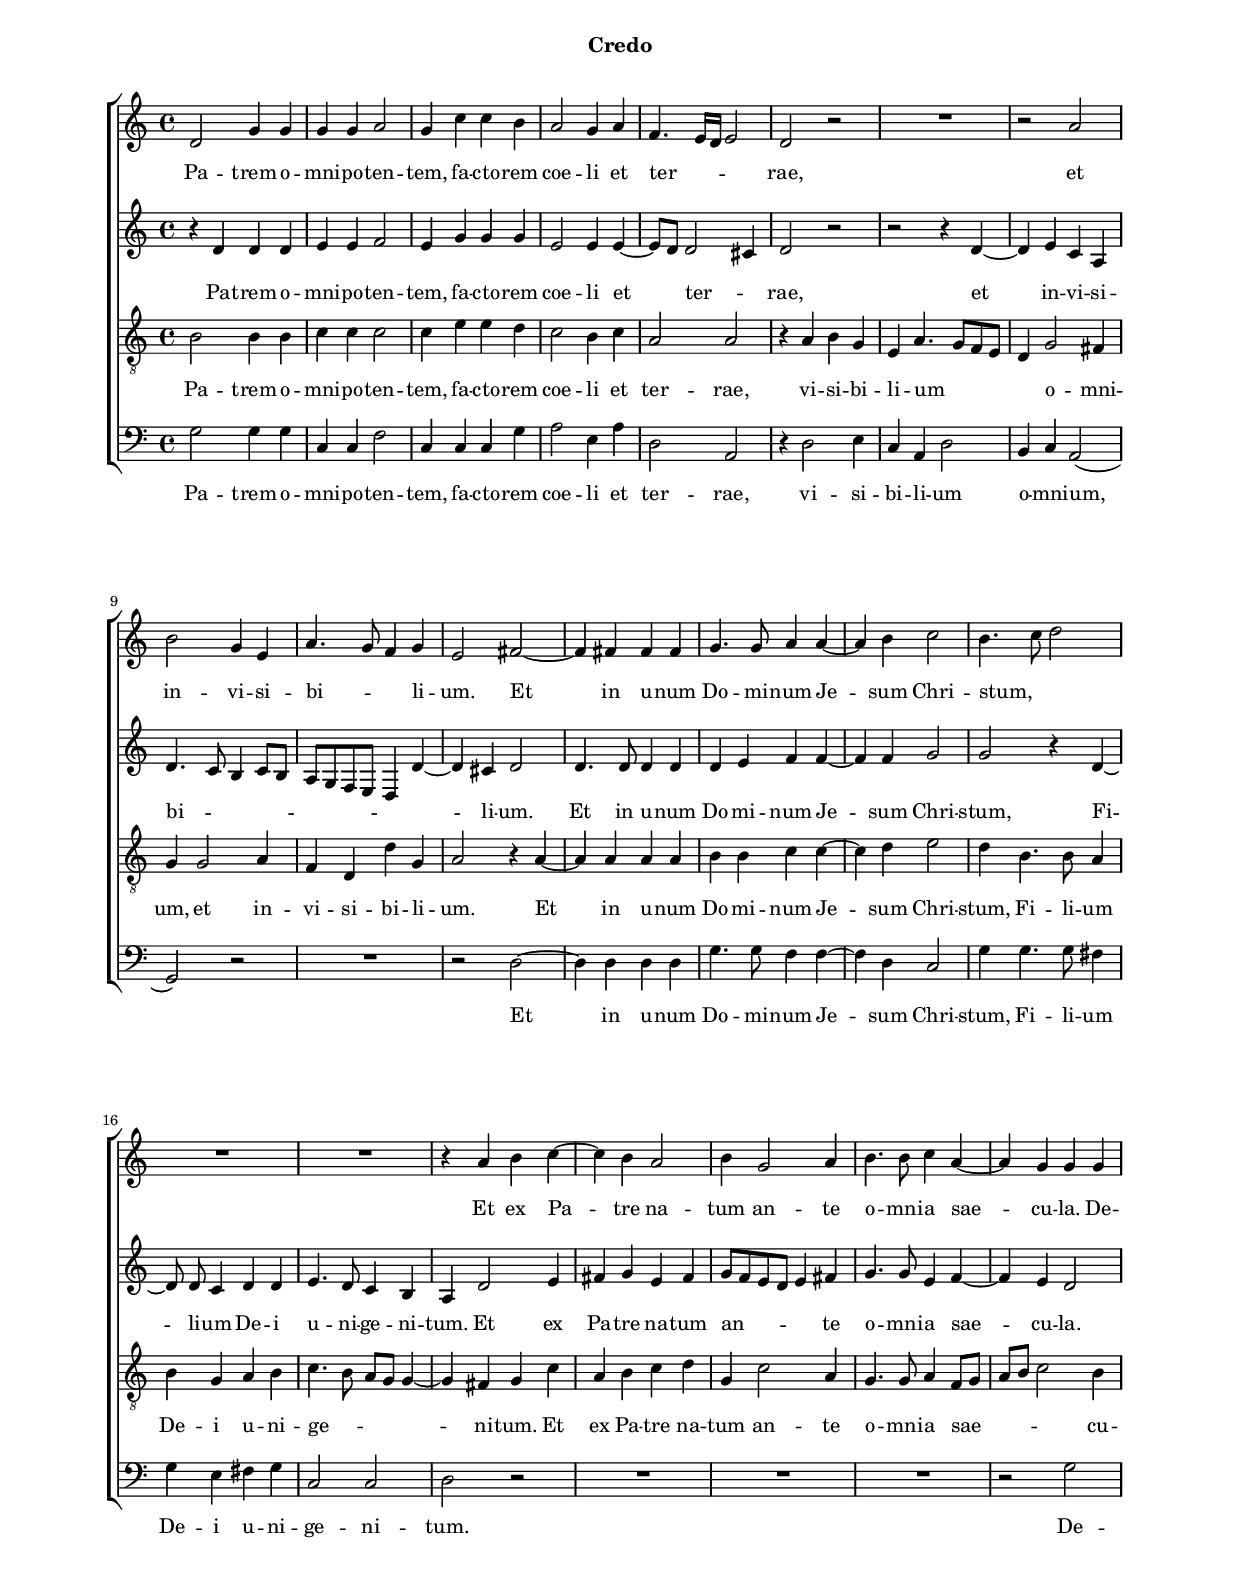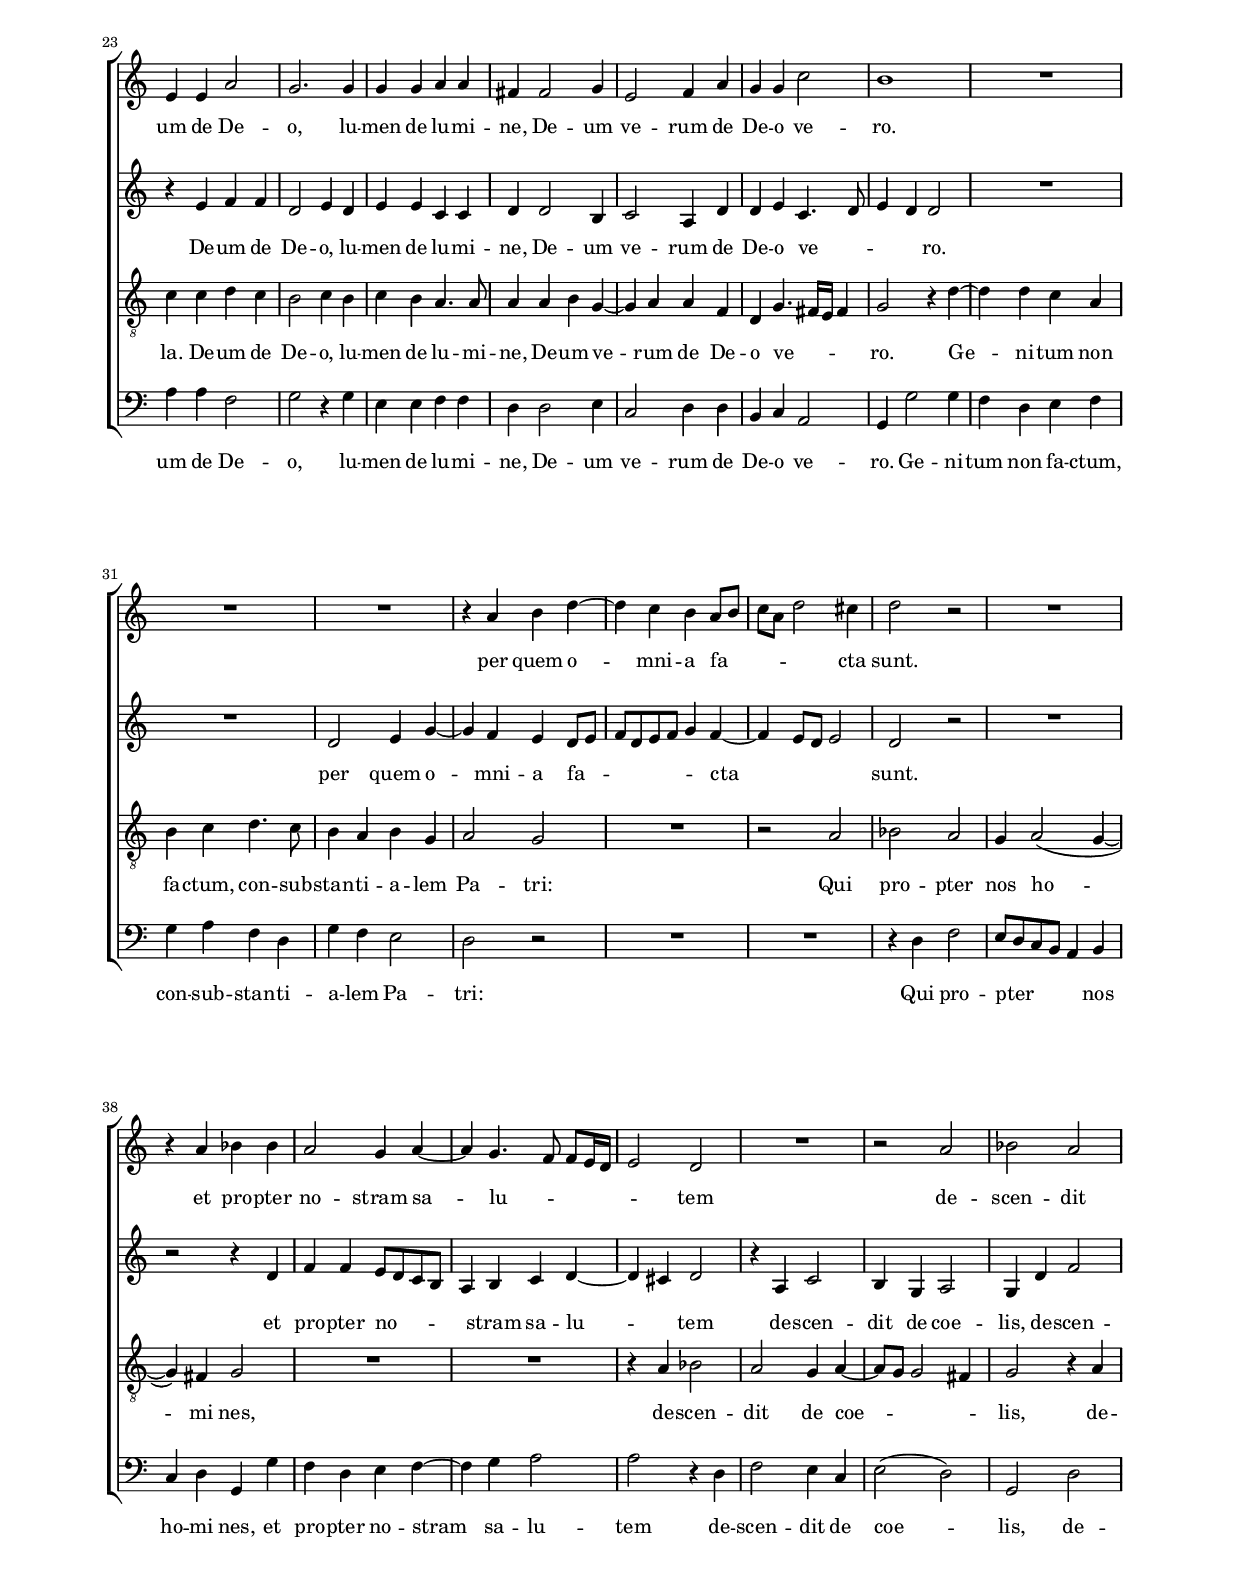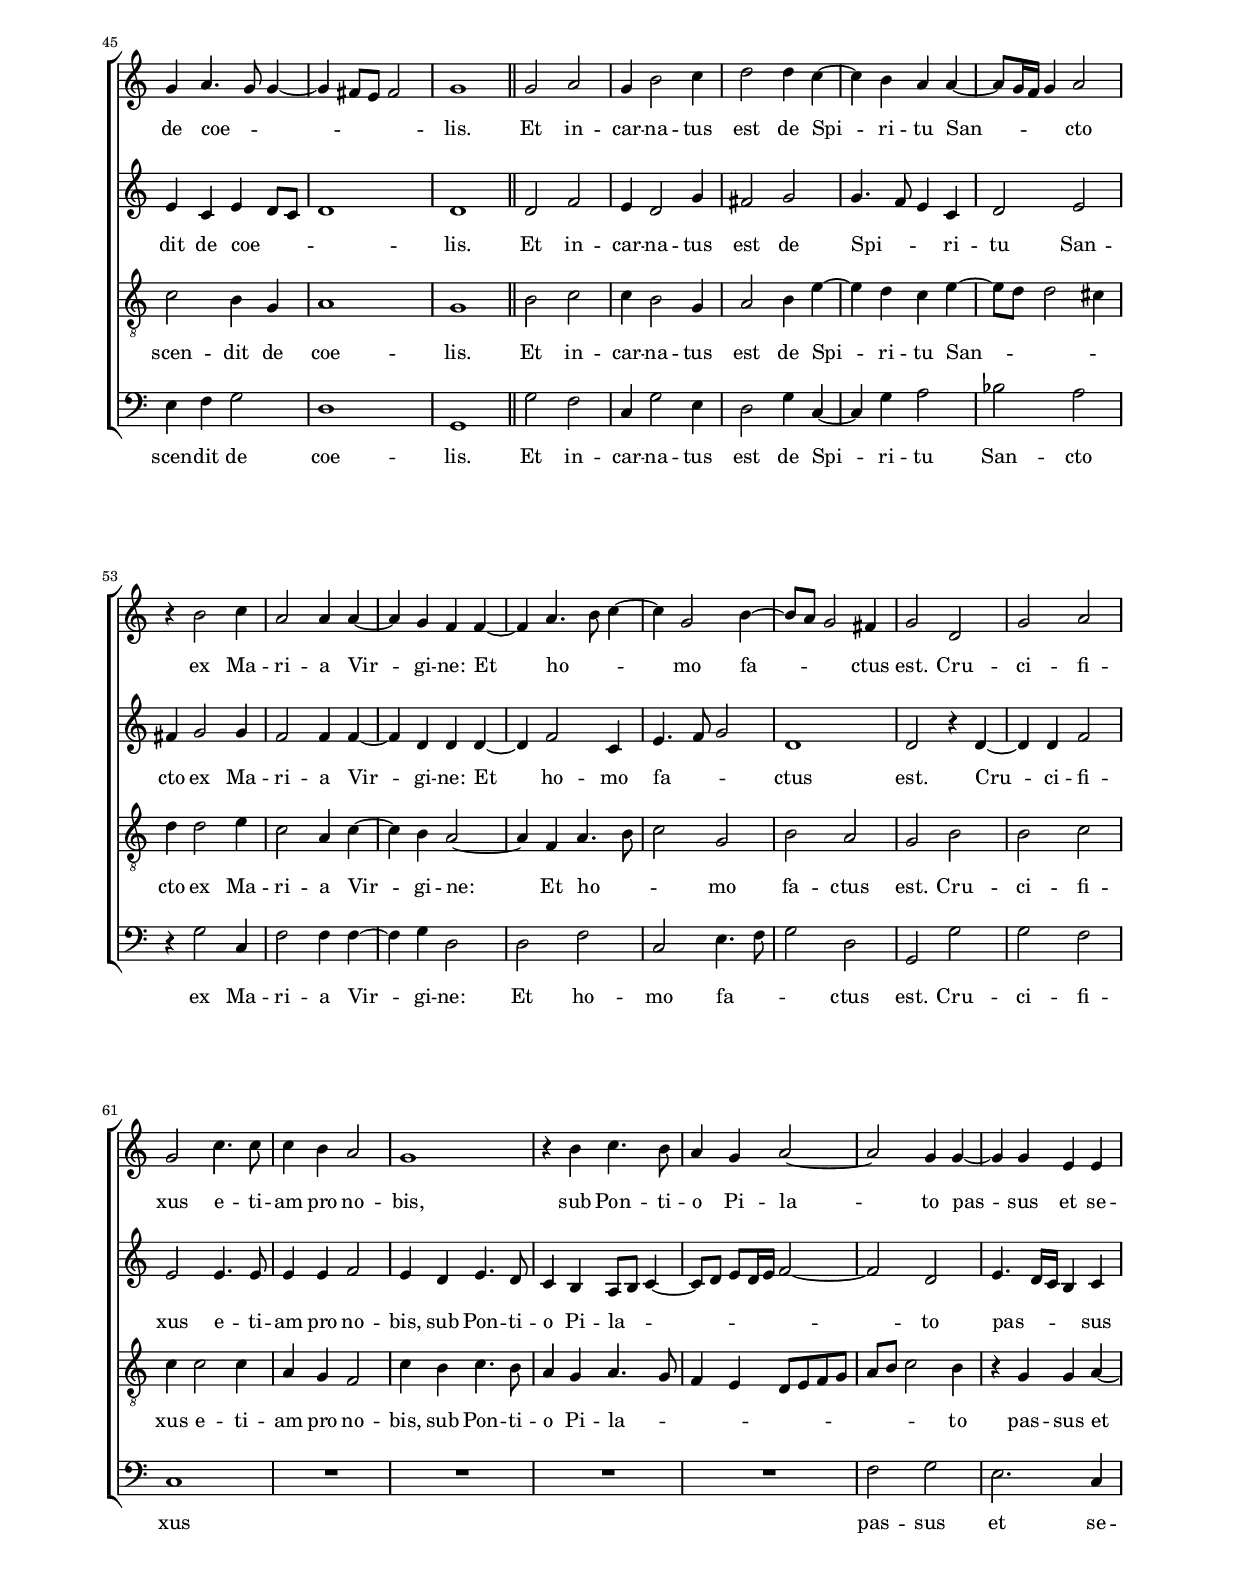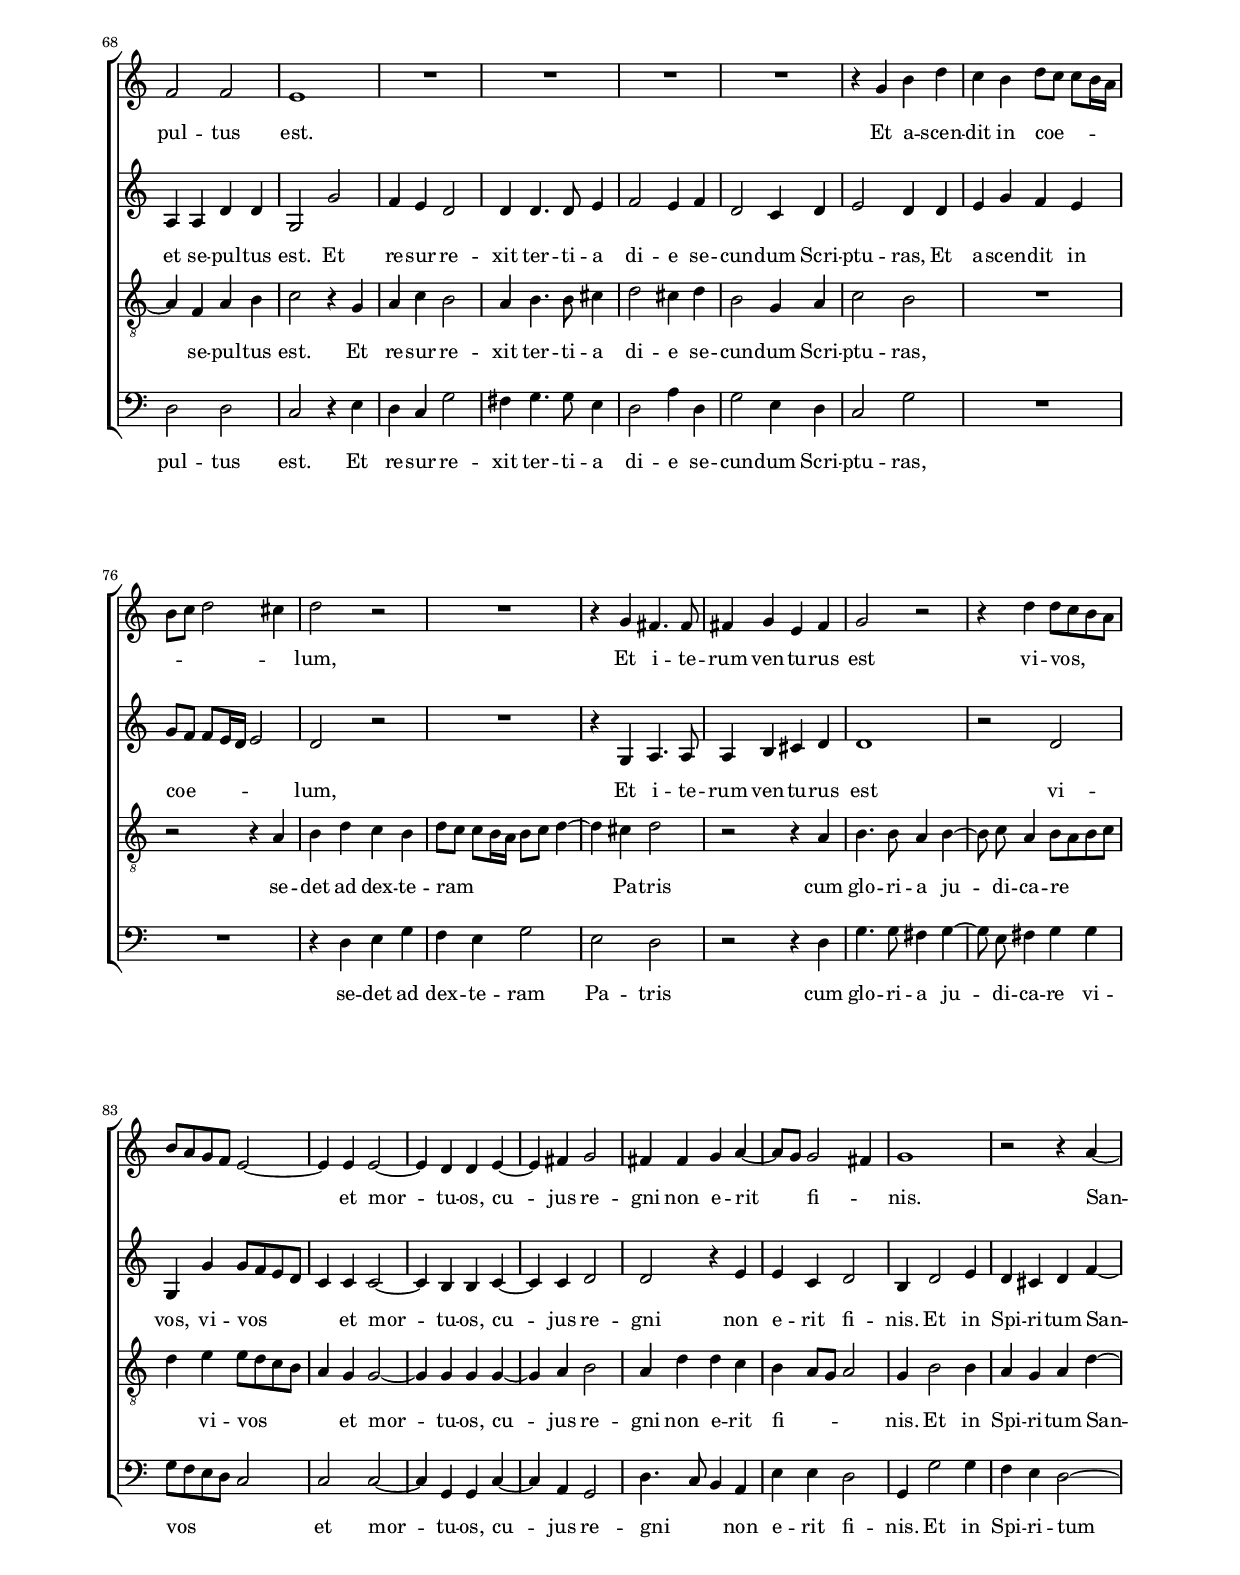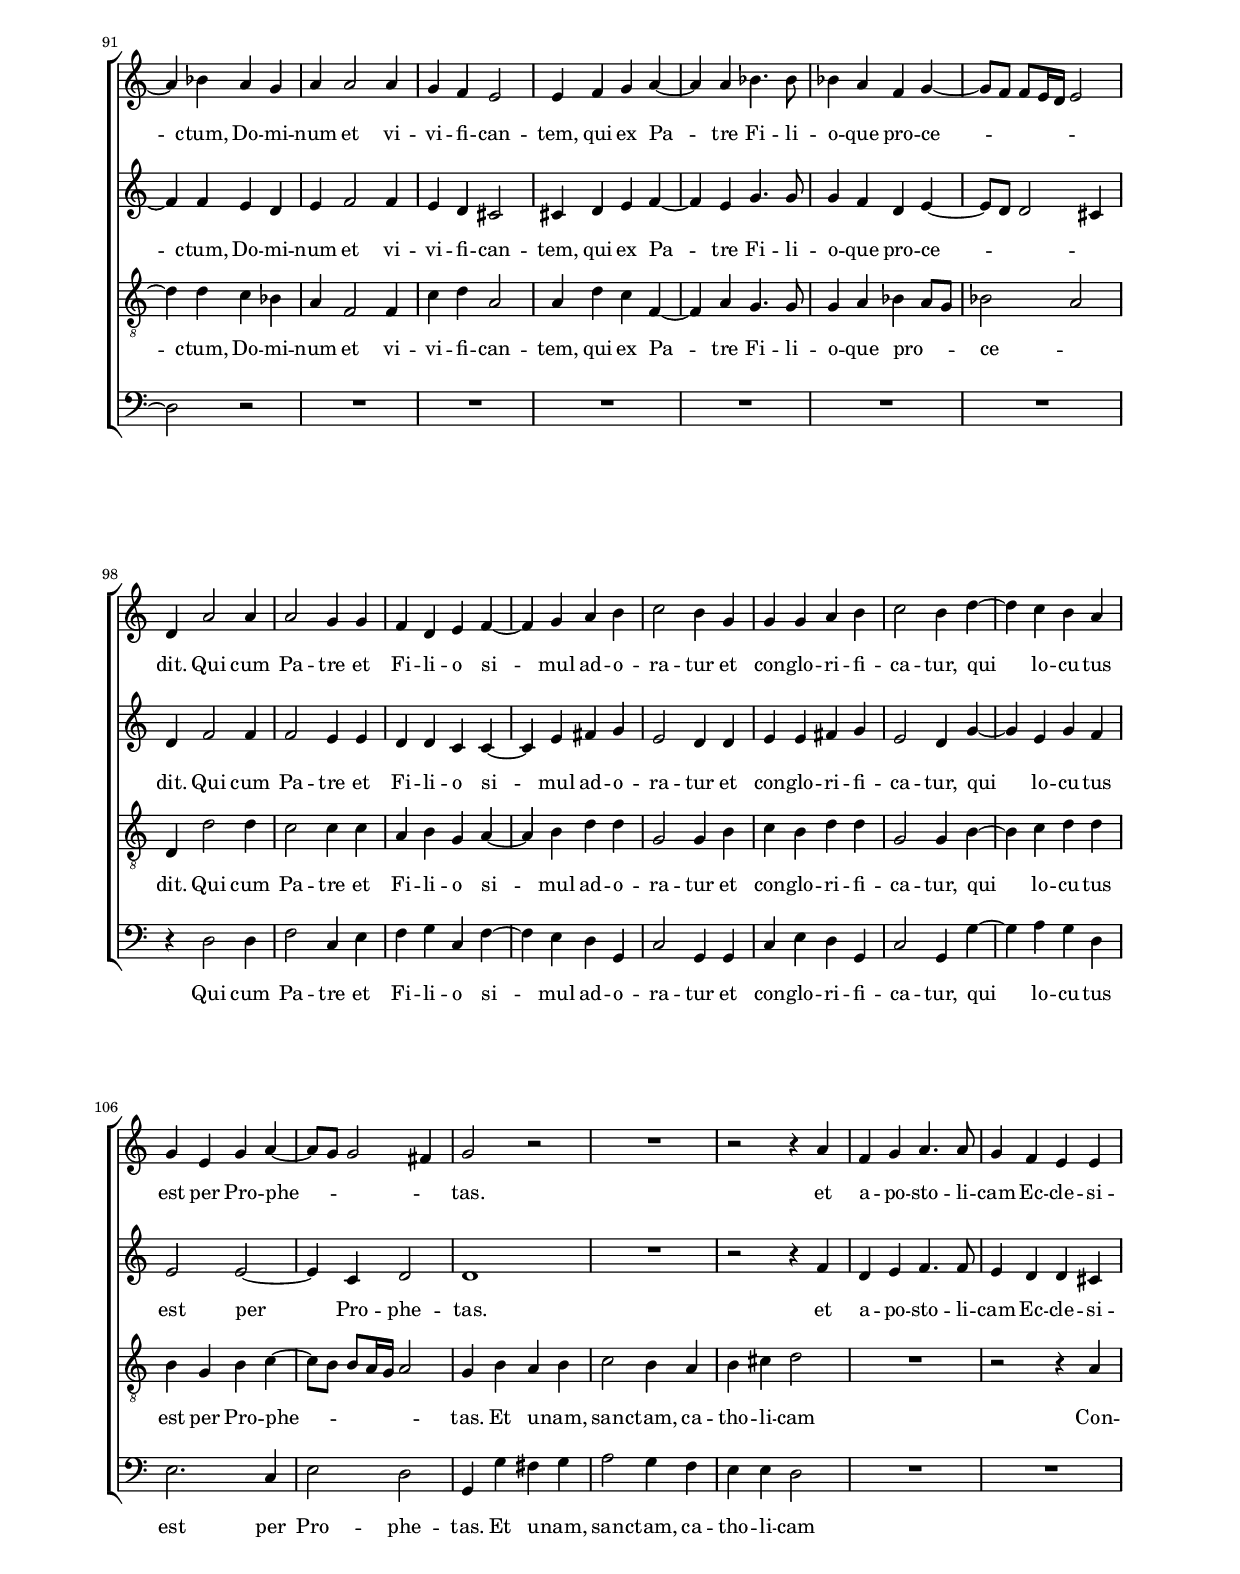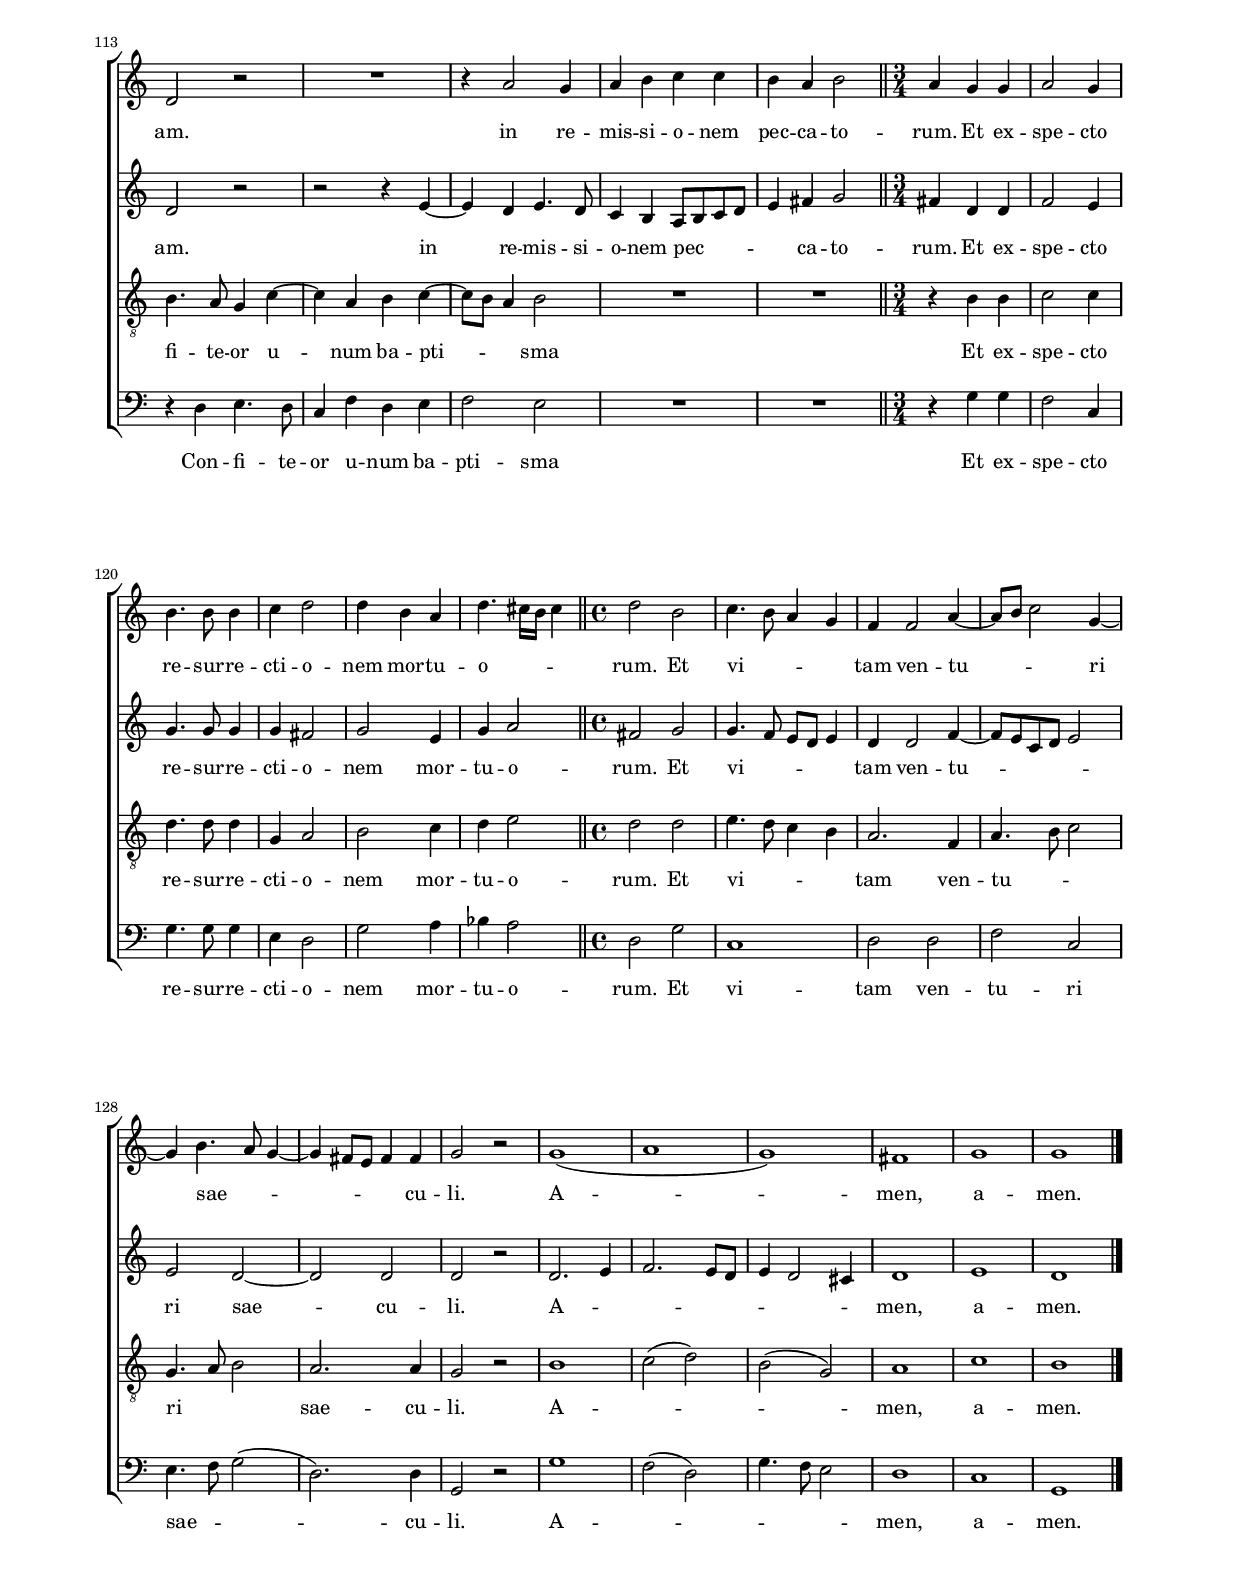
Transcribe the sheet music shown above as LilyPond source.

\header
{
  title=""
  subtitle="Credo"
  composer=""
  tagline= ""
}

\version "2.18.0"
\include "deutsch.ly"
#(set-global-staff-size 16)
#(ly:set-option 'point-and-click #f)

	
global = {
	\key c \major
	\time 4/4 
	}

	ficta = { \once \set suggestAccidentals = ##t }
	
	forget = #(define-music-function (parser location music) (ly:music?) #{
		\accidentalStyle forget
		$music
		\accidentalStyle default
		#})


\paper
	{
	top-margin = 2 \cm
	bottom-margin = 2 \cm
	left-margin = 2 \cm
	line-width = 17 \cm
	ragged-bottom = ##f
	ragged-last-bottom = ##t
	print-page-number = ##f
	system-system-spacing = #'((basic-distance . 20) (minimum-distance . 14) (padding . 8) (strechability . 50))
	systems-per-page = 3
%	min-systems-per-page = 3
	}


cantus =  \relative c''
	{
	%1
	d,2 g4 g g g a2 g4 c c h a2 g4 a f4.   e16[ d] e2 d r R1 r2 a' h g4 e a4. g8 f4 g
	%11
	e2 fis~fis4 fis fis fis g4. g8 a4 a~a h c2 h4. c8 d2 R1 R r4 a h c~c h a2 h4 g2 a4
	%21
	h4. h8 c4 a4~a g g g e e a2 g2.g4 g g a a fis fis2 g4 e2 f4 a g g c2 h1 R1
	%31
	R R r4 a h d~d c h   a8[ h]   c[ a] d2 cis4 d2 r R1 r4 a b b a2 g4 a~a g4. f8   f[ e16 d]
	%41
	e2 d R1 r2 a' b a g4 a4. g8 g4~g   fis8[ e] fis2 g1 \bar "||"
	%48
	g2 a g4 h2 c4 d2 d4 c~
	%51
	c h a a ~ a8[ g16 f] g4 a2 r4 h2 c4 a2 a4 a~a g f f~f a4. h8 c4~c g2 h4 ~ h8[ a] g2 fis4 g2 d g a
	%61
	g c4. c8 c4 h a2 g1 r4 h c4. h8 a4 g a2~a g4 g~g g e e f2 f e1 R1
	%71
	R R R r4 g h d c h   d8[ c]   c[ h16 a]   h8[ c] d2 cis4 d2 r R1 r4 g, fis4. fis8 fis4 g e fis
	%81
	g2 r r4 d'   d8[ c h a]   h[ a g f] e2~e4 e e2~e4 d d e~e fis g2 fis4 fis g a ~ a8[ g] g2 fis4 g1 r2 r4 a~
	%91
	a b a g a a2 a4 g f e2 e4 f g a~a a b4. b8 b4 a f g ~ g8[ f]   f[ e16 d] e2 d4 a'2 a4 a2 g4 g f d e f~
	%101
	f g a h c2 h4 g g g a h c2 h4 d~d c h a g e g a ~ a8[ g] g2 fis4 g2 r R1 r2 r4 a
	%111
	f g a4. a8 g4 f e e d2 r R1 r4 a'2 g4 a h c c h a h2 \bar "||"
	%118
	\time 3/4 a4 g g a2 g4 h4. h8 h4 c d2 d4 h a d4.   cis16[ h] cis4 \bar "||"
	%124
	\time 4/4 d2 h c4. h8 a4 g f f2 a4 ~ a8[ h] c2 g4~g h4. a8 g4~g   fis8[ e] fis4 fis g2 r
	%131
	g1( a  g) fis g g \bar "|."
	}


altus =  \relative c'
        {
	%1
	r4 d d d e e f2 e4 g g g e2 e4 e ~ e8[ d] d2 cis4 d2 r r r4 d~d e c a d4. c8 h4   c8[ h]   a[ g f e] d4 d'~
	%11
	d cis d2 d4. d8 d4 d d e f f~f f g2 g r4 d~d8 d c4 d d e4. d8 c4 h a d2 e4 fis g e fis   g8[ f e d] e4 fis
	%21
	g4. g8 e4 f~f e d2 r4 e f f d2 e4 d e e c c d d2 h4 c2 a4 d d e c4. d8 e4 d d2 R1
	%31
	R d2 e4 g~g f e   d8[ e]   f[ d e f] g4 f~f   e8[ d] e2 d r R1 r2 r4 d f f   e8[ d c h] a4 h c d~		
	%41
	d cis d2 r4 a c2 h4 g a2 g4 d' f2 e4 c e   d8[ c] d1 d \bar "||"
	%48
	d2 f e4 d2 g4 fis2 g
	%51
	g4. f8 e4 c d2 e fis4 g2 g4 f2 f4 f~f d d d~d f2 c4 e4. f8 g2 d1 d2 r4 d~d d f2	
	%61
	e e4. e8 e4 e f2 e4 d e4. d8 c4 h   a8[ h] c4 ~ c8[ d]   e[ d16 e] f2~f d e4.   d16[ c] h4 c a a d d g,2 g' f4 e d2
	%71
	d4 d4. d8 e4 f2 e4 f d2 c4 d e2 d4 d e g f e   g8[ f]   f[ e16 d] e2 d r R1 r4 g, a4. a8 a4 h cis d
	%81
	d1 r2 d g,4 g'   g8[ f e d] c4 c c2~c4 h h c~c c d2 d r4 e e c d2 h4 d2 e4 d cis d f~
	%91
	f f e d e f2 f4 e d cis2 cis4 d e f~f e g4. g8 g4 f d e ~ e8[ d] d2 cis4 d f2 f4 f2 e4 e d d c c~
	%101
	c e fis g e2 d4 d e e fis g e2 d4 g~g e g f e2 e~e4 c d2 d1 R1 r2 r4 f
	%111
	d e f4. f8 e4 d d cis d2 r r r4 e~e d e4. d8 c4 h   a8[ h c d] e4 fis g2 \bar "||"
	%118
	\time 3/4 fis4 d d f2 e4 g4. g8 g4 g fis2 g e4 g a2 \bar "||"
	%124
	\time 4/4 fis g g4. f8   e[ d] e4 d d2 f4 ~ f8[ e c d] e2 e d~d d d r
	%131
	d2. e4 f2.   e8[ d] e4 d2 cis4 d1 e d \bar "|."
	}


tenor =  \relative c'
	{
		\time 4/4
	%1
	h2 h4 h c c c2 c4 e e d c2 h4 c a2 a r4 a h g e a4.   g8[ f e] d4 g2 fis4 g g2 a4 f d d' g,
	%11
	a2 r4 a~a a a a h h c c~c d e2 d4 h4. h8 a4 h g a h c4. h8   a[ g] g4~g fis g c a h c d g, c2 a4
	%21
	g4. g8 a4   f8[ g]   a[ h] c2 h4 c c d c h2 c4 h c h a4. a8 a4 a h g~g a a f d g4.   fis16[ e] fis4 g2 r4 d'~d d c a
	%31
	h c d4. c8 h4 a h g a2 g R1 r2 a b a g4 a2( g4~ g) fis g2 R1 R 	
	%41
	r4 a b2 a g4 a ~ a8[ g] g2 fis4 g2 r4 a c2 h4 g a1 g \bar "||"
	%48
	h2 c c4 h2 g4 a2 h4 e~
	%51
	e d c e ~ e8[ d] d2 cis4 d d2 e4 c2 a4 c~c h a2~a4 f a4. h8 c2 g h a g h h c
	%61
	c4 c2 c4 a g f2 c'4 h c4. h8 a4 g a4. g8 f4 e   d8[ e f g]   a[ h] c2 h4 r4 g g a~a f a h c2 r4 g a c h2
	%71
	a4 h4. h8 cis4 d2 cis4 d h2 g4 a c2 h R1 r2 r4 a h d c h   d8[ c]   c[ h16 a]   h8[ c] d4~d cis d2 r2 r4 a
	%81
	h4. h8 a4 h~h8 c a4   h8[ a h c] d4 e   e8[ d c h] a4 g g2~g4 g g g~g a h2 a4 d d c h   a8[ g] a2 g4 h2 h4 a g a d~
	%91
	d d c b a f2 f4 c' d a2 a4 d c f,~f a g4. g8 g4 a b   a8[ g] b2 a d,4 d'2 d4 c2 c4 c a h g a~
	%101
	a h d d g,2 g4 h c h d d g,2 g4 h~h c d d h g h c ~ c8[ h]   h[ a16 g] a2 g4 h a h c2 h4 a h cis d2
	%111
	R1 r2 r4 a h4. a8 g4 c~c a h c ~ c8[ h] a4 h2 R1 R \bar "||"
	%118
	\time 3/4 r4 h h c2 c4 d4. d8 d4 g, a2 h c4 d e2 \bar "||"
	%124
	\time 4/4 d d e4. d8 c4 h a2. f4 a4. h8 c2 g4. a8 h2 a2. a4 g2 r
	%131
	h1 c2( d) h( g) a1 c h \bar "|."
	}


bassus  =  \relative c
	{
	%1
	g'2 g4 g c, c f2 c4 c c g' a2 e4 a d,2 a r4 d2 e4 c a d2 h4 c a2( g) r2 R1
	%11
	r2 d'~d4 d d d g4. g8 f4 f~f d c2 g'4 g4. g8 fis4 g e fis g c,2 c d r R1 R
	%21
	R r2 g a4 a f2 g r4 g e e f f d d2 e4 c2 d4 d h c a2 g4 g'2 g4 f d e f
	%31
	g a f d g f e2 d r R1 R r4 d f2   e8[ d c h] a4 h c d g, g' f d e f~f g a2		
	%41
	a r4 d, f2 e4 c e2( d) g, d' e4 f g2 d1 g, \bar "||"
	%48
	g'2 f c4 g'2 e4 d2 g4 c,
	%51
	~c g' a2 b a r4 g2 c,4 f2 f4 f~f g d2 d f c e4. f8 g2 d g, g' g f
	%61
	c1 R R R R f2 g e2. c4 d2 d c r4 e d c g'2
	%71
	fis4 g4. g8 e4 d2 a'4 d, g2 e4 d c2 g' R1 R r4 d e g f e g2 e d r2 r4 d
	%81
	g4. g8 fis4 g~g8 e fis4 g g   g8[ f e d] c2 c c~c4 g g c~c a g2 d'4. c8 h4 a e' e d2 g,4 g'2 g4 f e d2~
	%91
	d r R1 R R R R R r4 d2 d4 f2 c4 e f g c, f~
	%101
	f e d g, c2 g4 g c e d g, c2 g4 g'~g a g d e2. c4 e2 d g,4 g' fis g a2 g4 f e e d2
	%111
	R1 R r4 d e4. d8 c4 f d e f2 e R1 R \bar "||"
	%118
	\time 3/4 r4 g g f2 c4 g'4. g8 g4 e d2 g a4 b a2 \bar "||"
	%124
	\time 4/4 d, g c,1 d2 d f c e4. f8 g2( d2.) d4 g,2 r 
	%131
	g'1 f2( d) g4. f8 e2 d1 c g \bar "|."
	}

lyricscantus = \lyricmode {
	Pa -- trem o -- mni -- po -- ten -- tem, fa -- cto -- rem coe -- li et ter -- _ _ rae,
	et in -- vi -- si -- bi -- _ _ li -- um.
	Et in u -- num Do -- mi -- num Je -- sum Chri -- stum, _ _
	Et ex Pa -- tre na -- tum an -- te o -- mni -- a sae -- cu -- la.
	De -- um de De -- o, lu -- men de lu -- mi -- ne, De -- um ve -- rum de De -- o ve -- ro.
	per quem o -- mni -- a fa -- _ _ cta sunt.
	et pro -- pter no -- stram sa -- lu -- _ _ _ tem de -- scen -- dit de coe -- _ _ _ _ lis.
	Et in -- car -- na -- tus est de Spi -- ri -- tu San -- _ cto ex Ma -- ri -- a Vir -- gi -- ne:
	Et ho -- _ _ mo fa -- _ ctus est.
	Cru -- ci -- fi -- xus e -- ti -- am pro no -- bis, 
	sub Pon -- ti -- o Pi -- la -- to pas -- sus et se -- pul -- tus est.
	Et a -- scen -- dit in coe -- _ _ _ _ lum,
	Et i -- te -- rum ven -- tu -- rus est vi -- vos, _ _ et mor -- tu -- os,
	cu -- jus re -- gni non e -- rit fi -- _ nis.
	San -- ctum, Do -- mi -- num et vi -- vi -- fi -- can -- tem, 
	qui ex Pa -- tre Fi -- li -- o -- que pro -- ce -- _ _ dit.
	Qui cum Pa -- tre et Fi -- li -- o si -- mul ad -- o -- ra -- tur et con -- glo -- ri -- fi -- ca -- tur,
	qui lo -- cu -- tus est per Pro -- phe -- _ _ tas.
	et a -- po -- sto -- li -- cam Ec -- cle -- si -- am.
	in re -- mis -- si -- o -- nem pec -- ca -- to -- rum.
	Et ex -- spe -- cto re -- sur -- re -- cti -- o -- nem mor -- tu -- o -- _ _ rum.
	Et vi -- _ _ _ tam ven -- tu -- _ ri sae -- _ _ _ _ cu -- li. A -- men, a -- men.
	}


lyricsaltus = \lyricmode {
	Pa -- trem o -- mni -- po -- ten -- tem, fa -- cto -- rem coe -- li et ter -- _ rae,
	et in -- vi -- si -- bi -- _ _ _ _ _ _ li -- um.
	Et in u -- num Do -- mi -- num Je -- sum Chri -- stum, 
	Fi -- li -- um De -- i u -- ni -- ge -- ni -- tum.
	Et ex Pa -- tre na -- tum an -- _ te o -- mni -- a sae -- cu -- la.
	De -- um de De -- o, lu -- men de lu -- mi -- ne, De -- um ve -- rum de De -- o ve -- _ _ _ ro.
	per quem o -- mni -- a fa -- _ _ cta _ _ sunt.
	et pro -- pter no -- _ stram sa -- lu -- _ tem de -- scen -- dit de coe -- lis, de -- scen -- dit de coe -- _ _ lis.
	Et in -- car -- na -- tus est de Spi -- _ _ ri -- tu San -- cto ex Ma -- ri -- a Vir -- gi -- ne:
	Et ho -- mo fa -- _ _ ctus est.
	Cru -- ci -- fi -- xus e -- ti -- am pro no -- bis, 
	sub Pon -- ti -- o Pi -- la -- _ _ _ to pas -- _ _ sus et se -- pul -- tus est.
	Et re -- sur -- re -- xit ter -- ti -- a di -- e se -- cun -- dum Scri -- ptu -- ras,
	Et a -- scen -- dit in coe -- _ _ lum,
	Et i -- te -- rum ven -- tu -- rus est vi -- vos, vi -- vos _ et mor -- tu -- os,
	cu -- jus re -- gni non e -- rit fi -- nis.
	Et in Spi -- ri -- tum San -- ctum, Do -- mi -- num et vi -- vi -- fi -- can -- tem, 
	qui ex Pa -- tre Fi -- li -- o -- que pro -- ce -- _ _ dit.
	Qui cum Pa -- tre et Fi -- li -- o si -- mul ad -- o -- ra -- tur et con -- glo -- ri -- fi -- ca -- tur,
	qui lo -- cu -- tus est per Pro -- phe -- tas.
	et a -- po -- sto -- li -- cam Ec -- cle -- si -- am.
	in re -- mis -- si -- o -- nem pec -- _ ca -- to -- rum.
	Et ex -- spe -- cto re -- sur -- re -- cti -- o -- nem mor -- tu -- o -- rum.
	Et vi -- _ _ _ tam ven -- tu -- _ ri sae -- cu -- li. A -- _ _ _ _ _ _ men, a -- men.
	}


lyricstenor = \lyricmode {
	Pa -- trem o -- mni -- po -- ten -- tem, fa -- cto -- rem coe -- li et ter -- rae,
	vi -- si -- bi -- li -- um _ _ o -- mni -- um, et in -- vi -- si -- bi -- li -- um.
	Et in u -- num Do -- mi -- num Je -- sum Chri -- stum, 
	Fi -- li -- um De -- i u -- ni -- ge -- _ _ _ ni -- tum.
	Et ex Pa -- tre na -- tum an -- te o -- mni -- a sae -- _ _ cu -- la.
	De -- um de De -- o, lu -- men de lu -- mi -- ne, De -- um ve -- rum de De -- o ve -- _ _ ro.
	Ge -- ni -- tum non fa -- ctum, con -- sub -- stan -- ti -- a -- lem Pa -- tri:
	Qui pro -- pter nos ho -- mi nes,
	de -- scen -- dit de coe -- _ _ lis, de -- scen -- dit de coe -- lis.
	Et in -- car -- na -- tus est de Spi -- ri -- tu San -- _ _ cto ex Ma -- ri -- a Vir -- gi -- ne:
	Et ho -- _ _ mo fa -- ctus est.
	Cru -- ci -- fi -- xus e -- ti -- am pro no -- bis, 
	sub Pon -- ti -- o Pi -- la -- _ _ _ _ _ _ to pas -- sus et se -- pul -- tus est.
	Et re -- sur -- re -- xit ter -- ti -- a di -- e se -- cun -- dum Scri -- ptu -- ras,
	se -- det ad dex -- te -- ram _ _ _ Pa -- tris
	cum glo -- ri -- a ju -- di -- ca -- re _ vi -- vos _ et mor -- tu -- os,
	cu -- jus re -- gni non e -- rit fi -- _ _ nis.
	Et in Spi -- ri -- tum San -- ctum, Do -- mi -- num et vi -- vi -- fi -- can -- tem, 
	qui ex Pa -- tre Fi -- li -- o -- que pro -- _ ce -- _ dit.
	Qui cum Pa -- tre et Fi -- li -- o si -- mul ad -- o -- ra -- tur et con -- glo -- ri -- fi -- ca -- tur,
	qui lo -- cu -- tus est per Pro -- phe -- _ _ tas.
	Et u -- nam, san -- ctam, ca -- tho -- li -- cam
	Con -- fi -- te -- or u -- num ba -- pti -- _ sma
	Et ex -- spe -- cto re -- sur -- re -- cti -- o -- nem mor -- tu -- o -- rum.
	Et vi -- _ _ _ tam ven -- tu -- _ _ ri _ _ sae -- cu -- li. A -- _ _ men, a -- men.
	}


lyricsbassus = \lyricmode {
	Pa -- trem o -- mni -- po -- ten -- tem, fa -- cto -- rem coe -- li et ter -- rae,
	vi -- si -- bi -- li -- um o -- mni -- um,
	Et in u -- num Do -- mi -- num Je -- sum Chri -- stum, 
	Fi -- li -- um De -- i u -- ni -- ge -- ni -- tum.
	De -- um de De -- o, lu -- men de lu -- mi -- ne, De -- um ve -- rum de De -- o ve -- ro.
	Ge -- ni -- tum non fa -- ctum, con -- sub -- stan -- ti -- a -- lem Pa -- tri:
	Qui pro -- pter _ nos ho -- mi nes, et pro -- pter no -- stram sa -- lu -- tem
	de -- scen -- dit de coe -- lis, de -- scen -- dit de coe -- lis.
	Et in -- car -- na -- tus est de Spi -- ri -- tu San -- cto ex Ma -- ri -- a Vir -- gi -- ne:
	Et ho -- mo fa -- _ _ ctus est.
	Cru -- ci -- fi -- xus
	pas -- sus et se -- pul -- tus est.
	Et re -- sur -- re -- xit ter -- ti -- a di -- e se -- cun -- dum Scri -- ptu -- ras,
	se -- det ad dex -- te -- ram Pa -- tris
	cum glo -- ri -- a ju -- di -- ca -- re vi -- vos _ et mor -- tu -- os,
	cu -- jus re -- gni _ _ non e -- rit fi -- nis.
	Et in Spi -- ri -- tum  
	Qui cum Pa -- tre et Fi -- li -- o si -- mul ad -- o -- ra -- tur et con -- glo -- ri -- fi -- ca -- tur,
	qui lo -- cu -- tus est per Pro -- phe -- tas.
	Et u -- nam, san -- ctam, ca -- tho -- li -- cam
	Con -- fi -- te -- or u -- num ba -- pti -- sma
	Et ex -- spe -- cto re -- sur -- re -- cti -- o -- nem mor -- tu -- o -- rum.
	Et vi -- tam ven -- tu -- ri sae -- _ _ cu -- li. A -- _ _ _ _ men, a -- men.
	}


\score
{  
  % \transpose {
	\new ChoirStaff \with { \override StaffGrouper.staff-staff-spacing.basic-distance = #12 }
	<<

	\new Staff << \global
	\new Voice="v1" {
	  %	\set Staff.instrumentName=\incipitcantus
		\set Staff.midiInstrument = "reed organ"
		\clef "treble"
		\cantus }
	\new Lyrics \lyricsto "v1" {\lyricscantus }
	>>


	\new Staff << \global
	\new Voice="v2" {
	  %	\set Staff.instrumentName=\incipitaltus
		\set Staff.midiInstrument = "reed organ"
		\clef "treble" 
		\altus}
	\new Lyrics \lyricsto "v2" {\lyricsaltus }
	>>


	\new Staff << \global
	\new Voice="v3" {
	  %	\set Staff.instrumentName=\incipittenor
		\set Staff.midiInstrument = "reed organ"
		\clef "G_8"
		\tenor }
	\new Lyrics \lyricsto "v3" {\lyricstenor }
	>>


	\new Staff << \global
	\new Voice="v4" {
	  %	\set Staff.instrumentName=\incipitbassus
		\set Staff.midiInstrument = "reed organ"
		\clef "bass" 
		\bassus }
	\new Lyrics \lyricsto "v4" {\lyricsbassus}
	>>

	>>
	% } % transpose

	\layout
	{
	indent = 0 \cm
	\context { \Lyrics \override VerticalAxisGroup.nonstaff-relatedstaff-spacing.padding = #2 }
	\context { \Staff \override TimeSignature.break-visibility = #end-of-line-invisible }
%	\context { \Staff \override InstrumentName.X-offset = #'-25 }
	\context { \Voice autoBeaming = ##f }
	\context { \Voice \override AccidentalSuggestion.avoid-slur = #'ignore }
	\context { \Voice \override AccidentalSuggestion.outside-staff-priority = ##f }
	\context { \Score \override BarNumber.padding = #2 }
	\context { \Voice \override NoteHead.style = #'baroque }
	}


}


% EOF